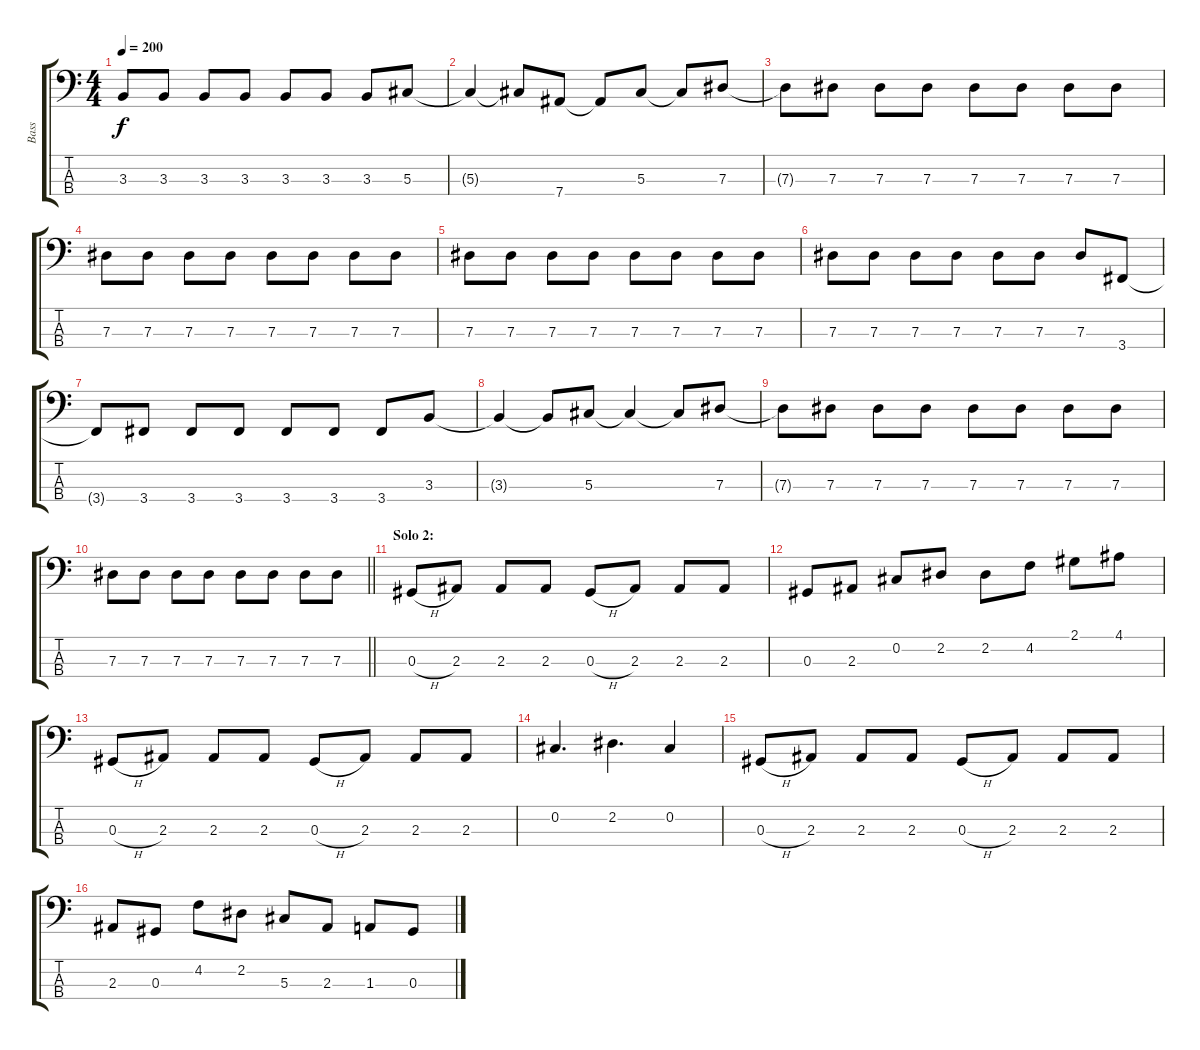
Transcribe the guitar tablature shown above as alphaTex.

\track ("Bass" "Bass") {instrument electricbassfinger}
\staff {score tabs}
\tuning (Gb2 Db2 Ab1 Eb1) {hide}
\ts (4 4)
\tempo 200
\clef f4
\ks c
3.3{t}.8{dy f} 3.3.8 3.3.8 3.3.8 3.3.8 3.3.8 3.3.8 5.3.8 |
5.3{t}.4 5.3{t}.8 7.4.8 7.4{t}.8 5.3.8 5.3{t}.8 7.3.8 |
7.3{t}.8 7.3.8 7.3.8 7.3.8 7.3.8 7.3.8 7.3.8 7.3.8 |
7.3.8 7.3.8 7.3.8 7.3.8 7.3.8 7.3.8 7.3.8 7.3.8 |
7.3.8 7.3.8 7.3.8 7.3.8 7.3.8 7.3.8 7.3.8 7.3.8 |
7.3.8 7.3.8 7.3.8 7.3.8 7.3.8 7.3.8 7.3.8 3.4.8 |
3.4{t}.8 3.4.8 3.4.8 3.4.8 3.4.8 3.4.8 3.4.8 3.3.8 |
3.3{t}.4 3.3{t}.8 5.3.8 5.3{t}.4 5.3{t}.8 7.3.8 |
7.3{t}.8 7.3.8 7.3.8 7.3.8 7.3.8 7.3.8 7.3.8 7.3.8 |
\barLineRight lightlight
7.3.8 7.3.8 7.3.8 7.3.8 7.3.8 7.3.8 7.3.8 7.3.8 |
\section ("" "Solo 2:")
0.3{h}.8 2.3.8 2.3.8 2.3.8 0.3{h}.8 2.3.8 2.3.8 2.3.8 |
0.3.8 2.3.8 0.2.8 2.2.8 2.2.8 4.2.8 2.1.8 4.1.8 |
0.3{h}.8 2.3.8 2.3.8 2.3.8 0.3{h}.8 2.3.8 2.3.8 2.3.8 |
0.2.4{d} 2.2.4{d} 0.2.4 |
0.3{h}.8 2.3.8 2.3.8 2.3.8 0.3{h}.8 2.3.8 2.3.8 2.3.8 |
2.3.8 0.3.8 4.2.8 2.2.8 5.3.8 2.3.8 1.3.8 0.3.8
